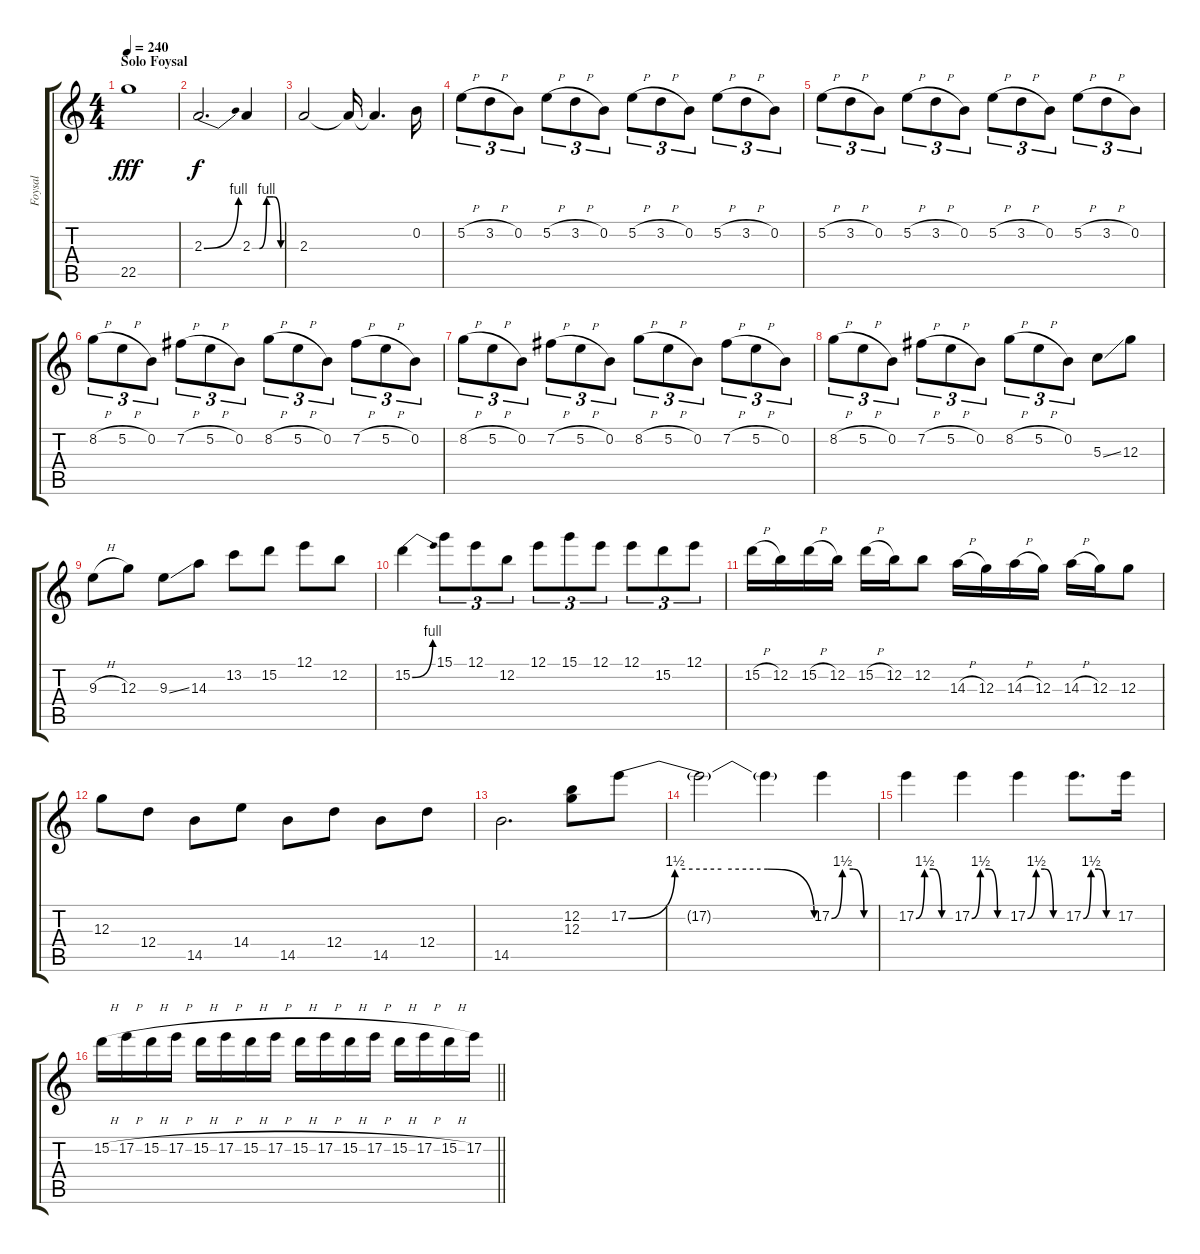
\track ("Foysal" "Foysal") {instrument distortionguitar}
\staff {score tabs}
\tuning (E4 B3 G3 D3 A2 E2) {hide}
\ts (4 4)
\section ("" "Solo Foysal")
\tempo 240
\clef g2
\ks c
22.5.1{dy fff} |
2.3{be (bend 0 0 60 4)}.2{d dy f} 2.3{be (custom 0 0 15 0 30 4 45 4 60 0)}.4 |
2.3.2 2.3{t}.16 2.3{t}.4{d} 0.2.16 |
5.2{h}.8{tu (3 2)} 3.2{h}.8{tu (3 2)} 0.2.8{tu (3 2)} 5.2{h}.8{tu (3 2)} 3.2{h}.8{tu (3 2)} 0.2.8{tu (3 2)} 5.2{h}.8{tu (3 2)} 3.2{h}.8{tu (3 2)} 0.2.8{tu (3 2)} 5.2{h}.8{tu (3 2)} 3.2{h}.8{tu (3 2)} 0.2.8{tu (3 2)} |
5.2{h}.8{tu (3 2)} 3.2{h}.8{tu (3 2)} 0.2.8{tu (3 2)} 5.2{h}.8{tu (3 2)} 3.2{h}.8{tu (3 2)} 0.2.8{tu (3 2)} 5.2{h}.8{tu (3 2)} 3.2{h}.8{tu (3 2)} 0.2.8{tu (3 2)} 5.2{h}.8{tu (3 2)} 3.2{h}.8{tu (3 2)} 0.2.8{tu (3 2)} |
8.2{h}.8{tu (3 2)} 5.2{h}.8{tu (3 2)} 0.2.8{tu (3 2)} 7.2{h}.8{tu (3 2)} 5.2{h}.8{tu (3 2)} 0.2.8{tu (3 2)} 8.2{h}.8{tu (3 2)} 5.2{h}.8{tu (3 2)} 0.2.8{tu (3 2)} 7.2{h}.8{tu (3 2)} 5.2{h}.8{tu (3 2)} 0.2.8{tu (3 2)} |
8.2{h}.8{tu (3 2)} 5.2{h}.8{tu (3 2)} 0.2.8{tu (3 2)} 7.2{h}.8{tu (3 2)} 5.2{h}.8{tu (3 2)} 0.2.8{tu (3 2)} 8.2{h}.8{tu (3 2)} 5.2{h}.8{tu (3 2)} 0.2.8{tu (3 2)} 7.2{h}.8{tu (3 2)} 5.2{h}.8{tu (3 2)} 0.2.8{tu (3 2)} |
8.2{h}.8{tu (3 2)} 5.2{h}.8{tu (3 2)} 0.2.8{tu (3 2)} 7.2{h}.8{tu (3 2)} 5.2{h}.8{tu (3 2)} 0.2.8{tu (3 2)} 8.2{h}.8{tu (3 2)} 5.2{h}.8{tu (3 2)} 0.2.8{tu (3 2)} 5.3{ss}.8 12.3.8 |
9.3{h}.8 12.3.8 9.3{ss}.8 14.3.8 13.2.8 15.2.8 12.1.8 12.2.8 |
15.2{be (bend 0 0 60 4)}.4 15.1.8{tu (3 2)} 12.1.8{tu (3 2)} 12.2.8{tu (3 2)} 12.1.8{tu (3 2)} 15.1.8{tu (3 2)} 12.1.8{tu (3 2)} 12.1.8{tu (3 2)} 15.2.8{tu (3 2)} 12.1.8{tu (3 2)} |
15.2{h}.16 12.2.16 15.2{h}.16 12.2.16 15.2{h}.16 12.2.16 12.2.8 14.3{h}.16 12.3.16 14.3{h}.16 12.3.16 14.3{h}.16 12.3.16 12.3.8 |
12.3.8 12.4.8 14.5.8 14.4.8 14.5.8 12.4.8 14.5.8 12.4.8 |
14.5.2{d} (12.2 12.3).8 17.2{be (custom 0 0 15 6 30 6 45 6 60 0)}.8 |
17.2{t}.2 17.2{t}.4 17.2{be (custom 0 0 15 6 30 6 45 0 60 0)}.4 |
17.2{be (custom 0 0 15 6 30 6 45 0 60 0)}.4 17.2{be (custom 0 0 15 6 30 6 45 0 60 0)}.4 17.2{be (custom 0 0 15 6 30 6 45 0 60 0)}.4 17.2{be (custom 0 0 15 6 30 6 45 0 60 0)}.8{d} 17.2.16 |
\barLineRight lightlight
15.2{h}.16 17.2{h}.16 15.2{h}.16 17.2{h}.16 15.2{h}.16 17.2{h}.16 15.2{h}.16 17.2{h}.16 15.2{h}.16 17.2{h}.16 15.2{h}.16 17.2{h}.16 15.2{h}.16 17.2{h}.16 15.2{h}.16 17.2.16
